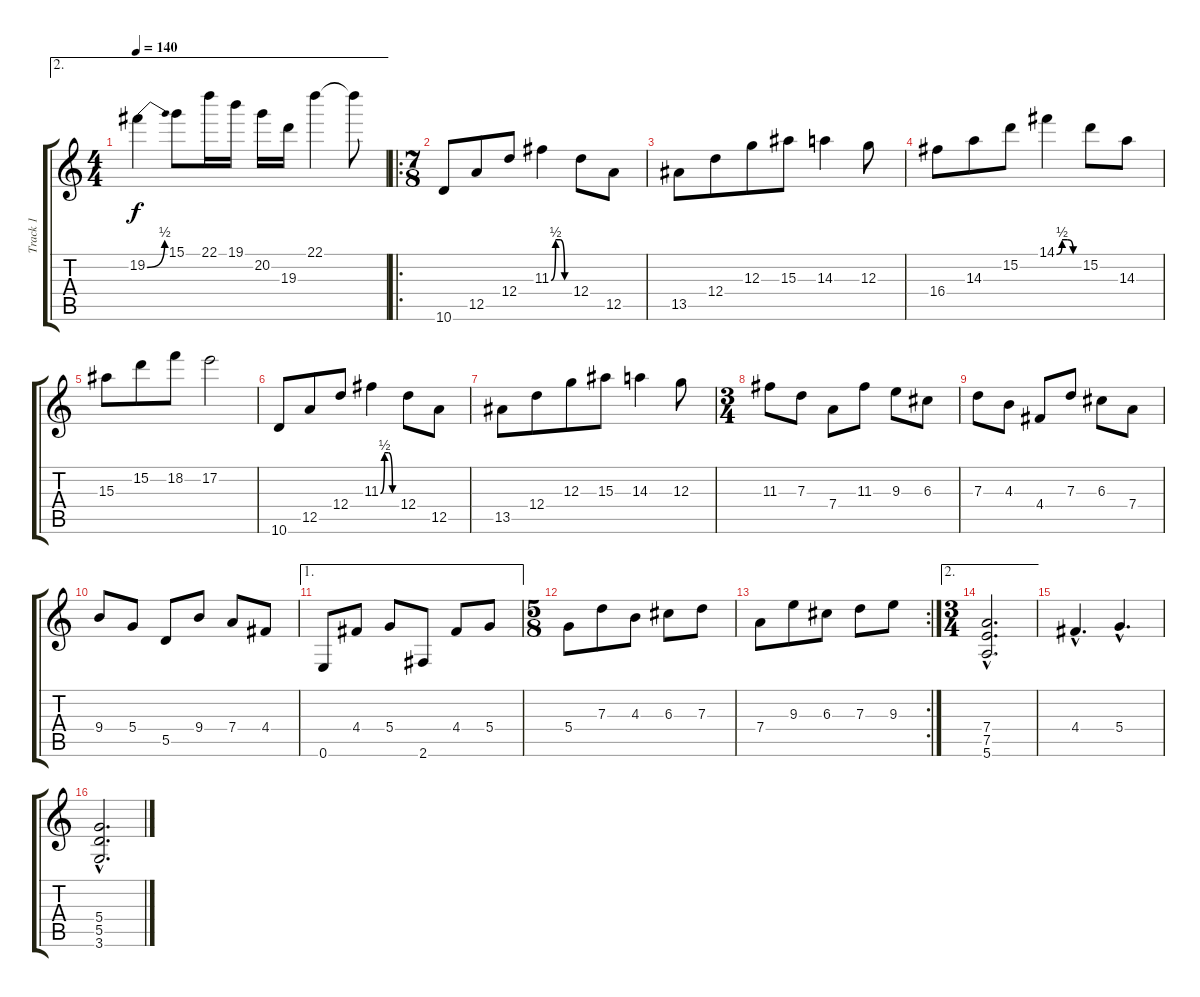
\track ("Track 1" "Track 1") {instrument distortionguitar}
\staff {score tabs}
\tuning (E4 B3 G3 D3 A2 E2) {hide}
\ae 2
\ts (4 4)
\tempo 140
\clef g2
\ks c
19.2{be (bend 0 0 60 2)}.4{dy f} 15.1.8 22.1.16 19.1.16 20.2.16 19.3.16 22.1.4 22.1{t}.8 |
\ro
\ts (7 8)
10.6.8 12.5.8 12.4.8 11.3{be (custom 0 0 15 2 30 2 45 0 60 0)}.4 12.4.8 12.5.8 |
13.5.8 12.4.8 12.3.8 15.3.8 14.3.4 12.3.8 |
16.4.8 14.3.8 15.2.8 14.1{be (custom 0 0 15 2 30 2 45 0 60 0)}.4 15.2.8 14.3.8 |
15.3.8 15.2.8 18.2.8 17.2.2 |
10.6.8 12.5.8 12.4.8 11.3{be (custom 0 0 15 2 30 2 45 0 60 0)}.4 12.4.8 12.5.8 |
13.5.8 12.4.8 12.3.8 15.3.8 14.3.4 12.3.8 |
\ts (3 4)
11.3.8 7.3.8 7.4.8 11.3.8 9.3.8 6.3.8 |
7.3.8 4.3.8 4.4.8 7.3.8 6.3.8 7.4.8 |
9.4.8 5.4.8 5.5.8 9.4.8 7.4.8 4.4.8 |
\ae 1
0.6.8 4.4.8 5.4.8 2.6.8 4.4.8 5.4.8 |
\ts (5 8)
5.4.8 7.3.8 4.3.8 6.3.8 7.3.8 |
\rc 2
7.4.8 9.3.8 6.3.8 7.3.8 9.3.8 |
\ae 2
\ts (3 4)
(7.4{hac} 7.5{hac} 5.6{hac}).2{d} |
4.4{hac}.4{d} 5.4{hac}.4{d} |
(5.4{hac} 5.5{hac} 3.6{hac}).2{d}
